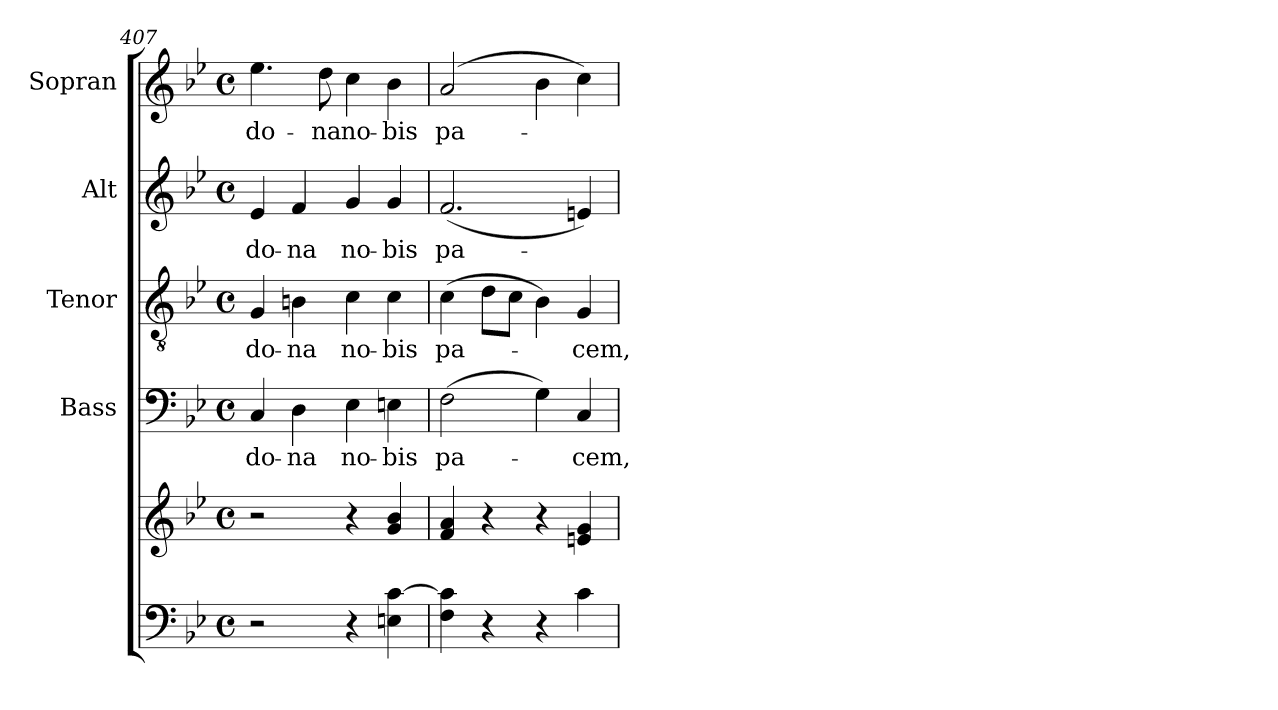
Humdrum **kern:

**kern	**kern	**kern	**text	**kern	**text	**kern	**text	**kern	**text
*part5	*part5	*part4	*part4	*part3	*part3	*part2	*part2	*part1	*part1
*staff6	*staff5	*staff4	*staff4	*staff3	*staff3	*staff2	*staff2	*staff1	*staff1
*	*	*I"Bass	*	*I"Tenor	*	*I"Alt	*	*I"Sopran	*
*	*	*I'B.	*	*I'T.	*	*I'A.	*	*I'S.	*
*clefF4	*clefG2	*clefF4	*	*clefGv2	*	*clefG2	*	*clefG2	*
*k[b-e-]	*k[b-e-]	*k[b-e-]	*	*k[b-e-]	*	*k[b-e-]	*	*k[b-e-]	*
*B-:	*B-:	*B-:	*	*B-:	*	*B-:	*	*B-:	*
*M4/4	*M4/4	*M4/4	*	*M4/4	*	*M4/4	*	*M4/4	*
*met(c)	*met(c)	*met(c)	*	*met(c)	*	*met(c)	*	*met(c)	*
=407	=407	=407	=407	=407	=407	=407	=407	=407	=407
!	!	!	!LO:LY:b	!	!LO:LY:b	!	!LO:LY:b	!	!LO:LY:b
2r	2r	4C/	do-	4G/	do-	4e-/	do-	4.ee-\	do-
!	!	!	!LO:LY:b	!	!LO:LY:b	!	!LO:LY:b	!	!
.	.	4D\	-na	4Bn\	-na	4f/	-na	.	.
!	!	!	!	!	!	!	!	!	!LO:LY:b
.	.	.	.	.	.	.	.	8dd\	-na
!	!	!	!LO:LY:b	!	!LO:LY:b	!	!LO:LY:b	!	!LO:LY:b
4r	4r	4E-\	no-	4c\	no-	4g/	no-	4cc\	no-
!	!	!	!LO:LY:b	!	!LO:LY:b	!	!LO:LY:b	!	!LO:LY:b
4En\ [4c\	4g/ 4b-/	4En\	-bis	4c\	-bis	4g/	-bis	4b-\	-bis
=408	=408	=408	=408	=408	=408	=408	=408	=408	=408
!	!	!	!LO:LY:b	!	!LO:LY:b	!	!LO:LY:b	!	!LO:LY:b
4F\ 4c\]	4f/ 4a/	(>2F\	pa-	(>4c\	pa-	(<2.f/	pa-	(2a/	pa-
4r	4r	.	.	8d\L	.	.	.	.	.
.	.	.	.	8c\J	.	.	.	.	.
4r	4r	4G\)	.	4B-\)	.	.	.	4b-\	.
!	!	!	!LO:LY:b	!	!LO:LY:b	!	!	!	!
4c\	4en/ 4g/	4C/	-cem,	4G/	-cem,	4en/)	.	4cc\)	.
=	=	=	=	=	=	=	=	=	=
*-	*-	*-	*-	*-	*-	*-	*-	*-	*-
